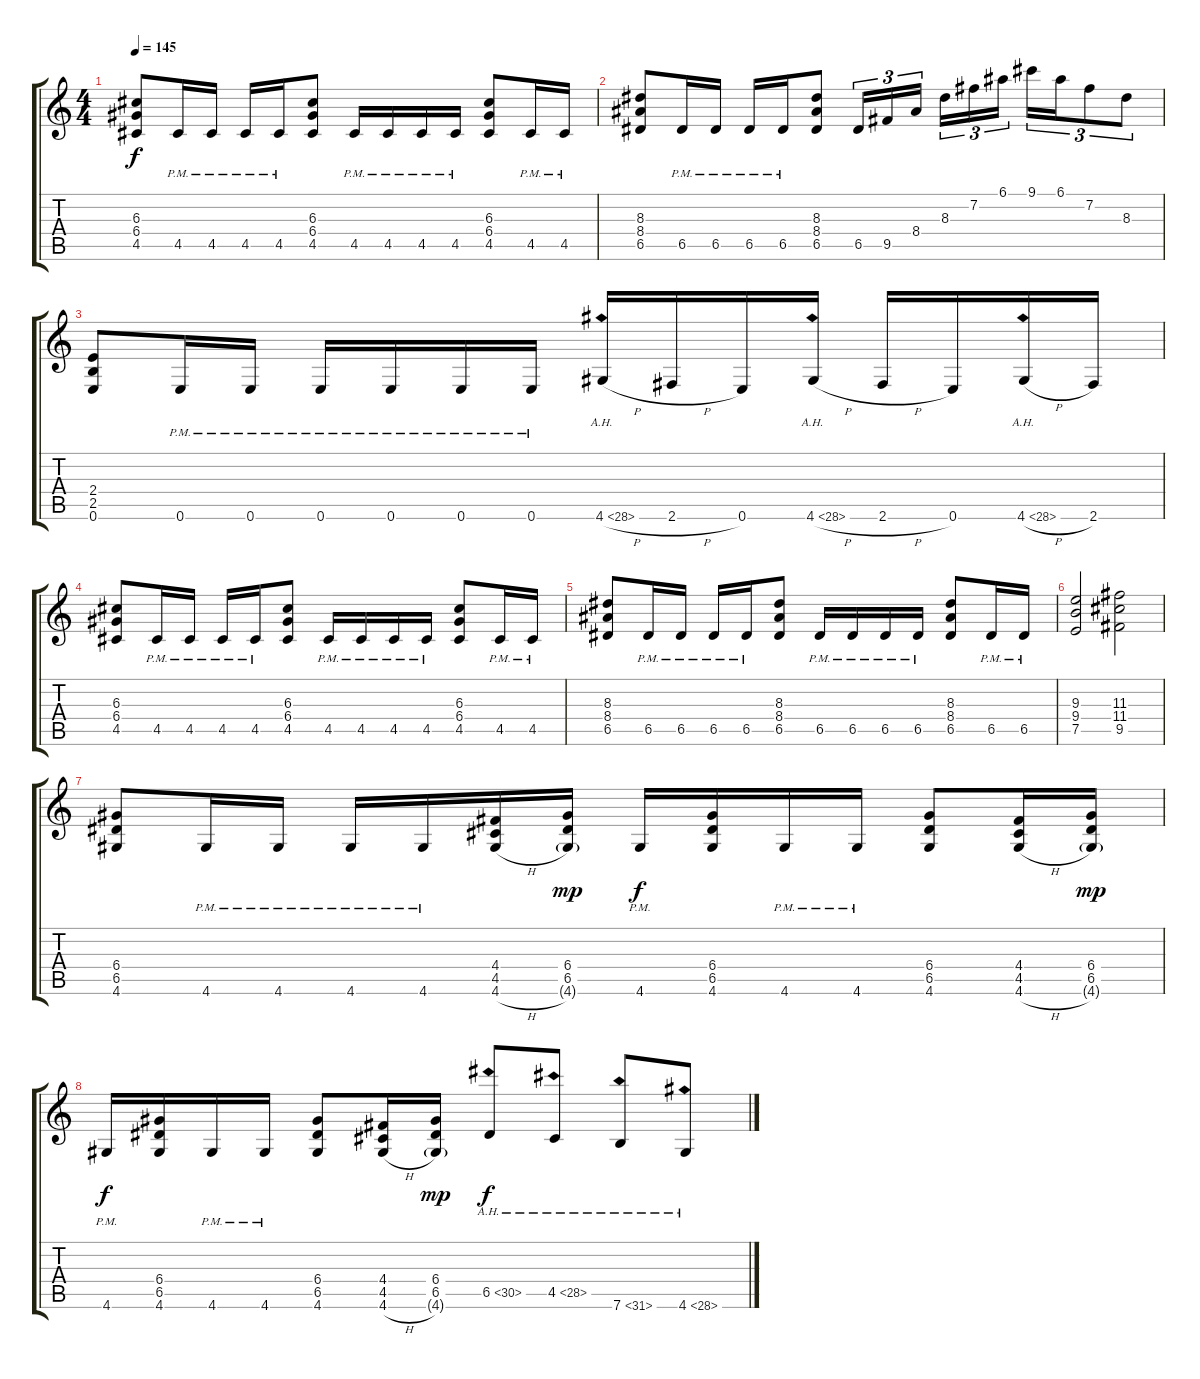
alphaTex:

\track "" {instrument overdrivenguitar}
\staff {score tabs}
\tuning (E4 B3 G3 D3 A2 E2) {hide}
\ts (4 4)
\tempo 145
\clef g2
\ks c
(6.3 6.4 4.5).8{dy f} 4.5{pm}.16 4.5{pm}.16 4.5{pm}.16 4.5{pm}.16 (6.3 6.4 4.5).8 4.5{pm}.16 4.5{pm}.16 4.5{pm}.16 4.5{pm}.16 (6.3 6.4 4.5).8 4.5{pm}.16 4.5{pm}.16 |
(8.3 8.4 6.5).8 6.5{pm}.16 6.5{pm}.16 6.5{pm}.16 6.5{pm}.16 (8.3 8.4 6.5).8 6.5.16{tu (3 2)} 9.5.16{tu (3 2)} 8.4.16{tu (3 2) beam splitsecondary} 8.3.16{tu (3 2)} 7.2.16{tu (3 2)} 6.1.16{tu (3 2)} 9.1.16{tu (3 2)} 6.1.16{tu (3 2)} 7.2.8{tu (3 2)} 8.3.8{tu (3 2)} |
(2.4 2.5 0.6).8 0.6{pm}.16 0.6{pm}.16 0.6{pm}.16 0.6{pm}.16 0.6{pm}.16 0.6{pm}.16 4.6{ah 24 h}.16 2.6{h}.16 0.6.16 4.6{ah 24 h}.16 2.6{h}.16 0.6.16 4.6{ah 24 h}.16 2.6.16 |
(6.3 6.4 4.5).8 4.5{pm}.16 4.5{pm}.16 4.5{pm}.16 4.5{pm}.16 (6.3 6.4 4.5).8 4.5{pm}.16 4.5{pm}.16 4.5{pm}.16 4.5{pm}.16 (6.3 6.4 4.5).8 4.5{pm}.16 4.5{pm}.16 |
(8.3 8.4 6.5).8 6.5{pm}.16 6.5{pm}.16 6.5{pm}.16 6.5{pm}.16 (8.3 8.4 6.5).8 6.5{pm}.16 6.5{pm}.16 6.5{pm}.16 6.5{pm}.16 (8.3 8.4 6.5).8 6.5{pm}.16 6.5{pm}.16 |
(9.3 9.4 7.5).2 (11.3 11.4 9.5).2 |
(6.4 6.5 4.6).8 4.6{pm}.16 4.6{pm}.16 4.6{pm}.16 4.6{pm}.16 (4.4 4.5 4.6{h}).16 (6.4 6.5 4.6{g}).16{dy mp} 4.6{pm}.16{dy f} (6.4 6.5 4.6).16 4.6{pm}.16 4.6{pm}.16 (6.4 6.5 4.6).8 (4.4 4.5 4.6{h}).16 (6.4 6.5 4.6{g}).16{dy mp} |
4.6{pm}.16{dy f} (6.4 6.5 4.6).16 4.6{pm}.16 4.6{pm}.16 (6.4 6.5 4.6).8 (4.4 4.5 4.6{h}).16 (6.4 6.5 4.6{g}).16{dy mp} 6.5{ah 24}.8{dy f} 4.5{ah 24}.8 7.6{ah 24}.8 4.6{ah 24}.8
